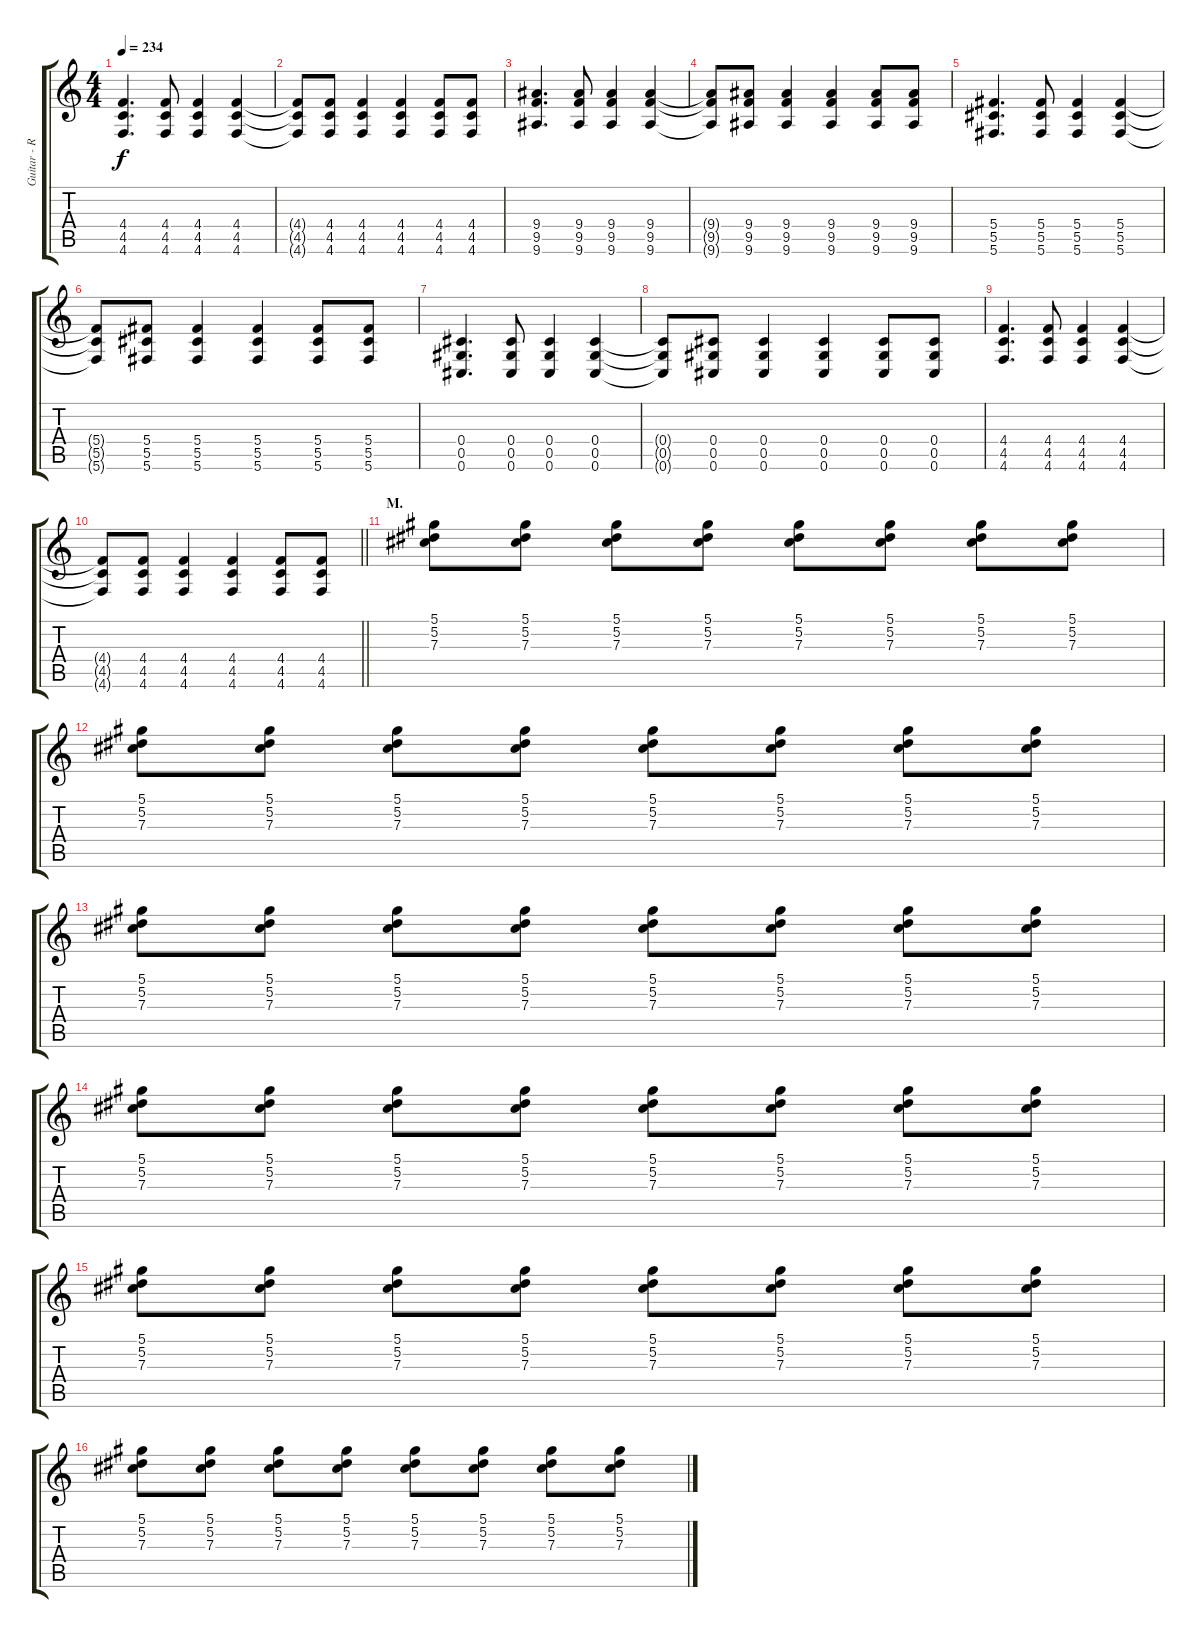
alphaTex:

\track ("Guitar - Right" "Guitar - R") {instrument distortionguitar}
\staff {score tabs}
\tuning (Eb4 Bb3 Gb3 Db3 Ab2 Db2) {hide}
\ts (4 4)
\tempo 234
\clef g2
\ks c
(4.4 4.5 4.6).4{d dy f} (4.4 4.5 4.6).8 (4.4 4.5 4.6).4 (4.4 4.5 4.6).4 |
(4.4{t} 4.5{t} 4.6{t}).8 (4.4 4.5 4.6).8 (4.4 4.5 4.6).4 (4.4 4.5 4.6).4 (4.4 4.5 4.6).8 (4.4 4.5 4.6).8 |
(9.4 9.5 9.6).4{d} (9.4 9.5 9.6).8 (9.4 9.5 9.6).4 (9.4 9.5 9.6).4 |
(9.4{t} 9.5{t} 9.6{t}).8 (9.4 9.5 9.6).8 (9.4 9.5 9.6).4 (9.4 9.5 9.6).4 (9.4 9.5 9.6).8 (9.4 9.5 9.6).8 |
(5.4 5.5 5.6).4{d} (5.4 5.5 5.6).8 (5.4 5.5 5.6).4 (5.4 5.5 5.6).4 |
(5.4{t} 5.5{t} 5.6{t}).8 (5.4 5.5 5.6).8 (5.4 5.5 5.6).4 (5.4 5.5 5.6).4 (5.4 5.5 5.6).8 (5.4 5.5 5.6).8 |
(0.4 0.5 0.6).4{d} (0.4 0.5 0.6).8 (0.4 0.5 0.6).4 (0.4 0.5 0.6).4 |
(0.4{t} 0.5{t} 0.6{t}).8 (0.4 0.5 0.6).8 (0.4 0.5 0.6).4 (0.4 0.5 0.6).4 (0.4 0.5 0.6).8 (0.4 0.5 0.6).8 |
(4.4 4.5 4.6).4{d} (4.4 4.5 4.6).8 (4.4 4.5 4.6).4 (4.4 4.5 4.6).4 |
\barLineRight lightlight
(4.4{t} 4.5{t} 4.6{t}).8 (4.4 4.5 4.6).8 (4.4 4.5 4.6).4 (4.4 4.5 4.6).4 (4.4 4.5 4.6).8 (4.4 4.5 4.6).8 |
\section ("" "M.")
(5.1 5.2 7.3).8 (5.1 5.2 7.3).8 (5.1 5.2 7.3).8 (5.1 5.2 7.3).8 (5.1 5.2 7.3).8 (5.1 5.2 7.3).8 (5.1 5.2 7.3).8 (5.1 5.2 7.3).8 |
(5.1 5.2 7.3).8 (5.1 5.2 7.3).8 (5.1 5.2 7.3).8 (5.1 5.2 7.3).8 (5.1 5.2 7.3).8 (5.1 5.2 7.3).8 (5.1 5.2 7.3).8 (5.1 5.2 7.3).8 |
(5.1 5.2 7.3).8 (5.1 5.2 7.3).8 (5.1 5.2 7.3).8 (5.1 5.2 7.3).8 (5.1 5.2 7.3).8 (5.1 5.2 7.3).8 (5.1 5.2 7.3).8 (5.1 5.2 7.3).8 |
(5.1 5.2 7.3).8 (5.1 5.2 7.3).8 (5.1 5.2 7.3).8 (5.1 5.2 7.3).8 (5.1 5.2 7.3).8 (5.1 5.2 7.3).8 (5.1 5.2 7.3).8 (5.1 5.2 7.3).8 |
(5.1 5.2 7.3).8 (5.1 5.2 7.3).8 (5.1 5.2 7.3).8 (5.1 5.2 7.3).8 (5.1 5.2 7.3).8 (5.1 5.2 7.3).8 (5.1 5.2 7.3).8 (5.1 5.2 7.3).8 |
(5.1 5.2 7.3).8 (5.1 5.2 7.3).8 (5.1 5.2 7.3).8 (5.1 5.2 7.3).8 (5.1 5.2 7.3).8 (5.1 5.2 7.3).8 (5.1 5.2 7.3).8 (5.1 5.2 7.3).8
